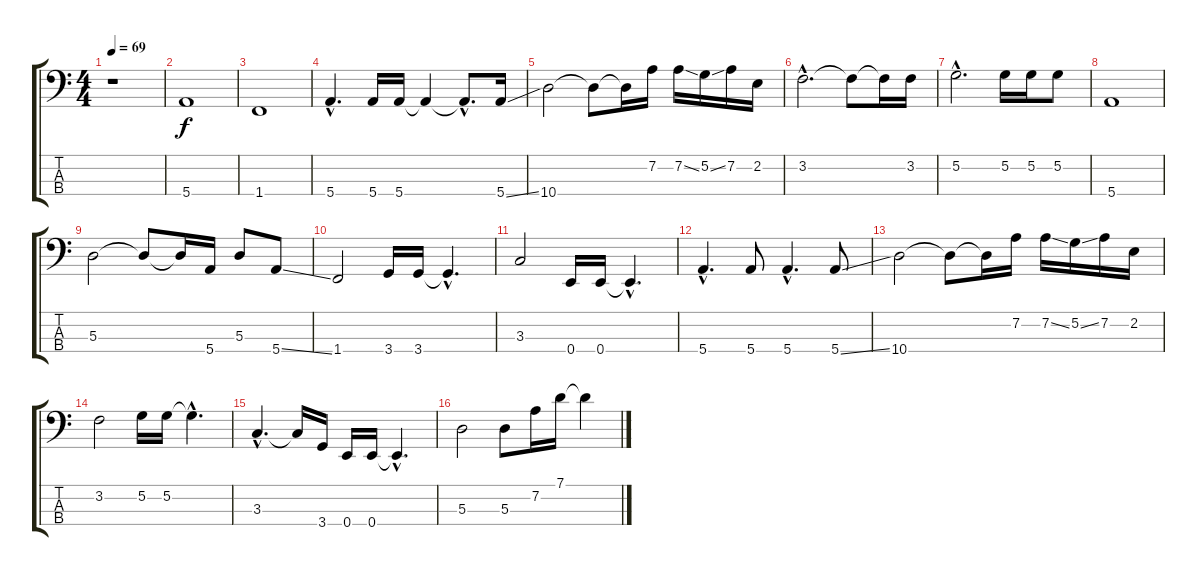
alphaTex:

\track "" {instrument electricbassfinger}
\staff {score tabs}
\tuning (G2 D2 A1 E1) {hide}
\ts (4 4)
\tempo 69
\clef f4
\ks c
r.1{dy f instrument electricbassfinger} |
5.4.1 |
1.4.1 |
5.4{hac}.4{d} 5.4.16 5.4.16 5.4{t}.4 5.4{hac t}.8{d} 5.4{ss}.16 |
10.4.2 10.4{t}.8 10.4{t}.16 7.2.16 7.2{ss}.16 5.2{ss}.16 7.2.16 2.2.16 |
3.2{hac}.2{d} 3.2{t}.8 3.2{t}.16 3.2.16 |
5.2{hac}.2{d} 5.2.16 5.2.16 5.2.8 |
5.4.1 |
5.3.2 5.3{t}.8 5.3{t}.16 5.4.16 5.3.8 5.4{ss}.8 |
1.4.2 3.4.16 3.4.16 3.4{hac t}.4{d} |
3.3.2 0.4.16 0.4.16 0.4{hac t}.4{d} |
5.4{hac}.4{d} 5.4.8 5.4{hac}.4{d} 5.4{ss}.8 |
10.4.2 10.4{t}.8 10.4{t}.16 7.2.16 7.2{ss}.16 5.2{ss}.16 7.2.16 2.2.16 |
3.2.2 5.2.16 5.2.16 5.2{hac t}.4{d} |
3.3{hac}.4{d} 3.3{t}.16 3.4.16 0.4.16 0.4.16 0.4{hac t}.4{d} |
5.3.2 5.3.8 7.2.16 7.1.16 7.1{t}.4
